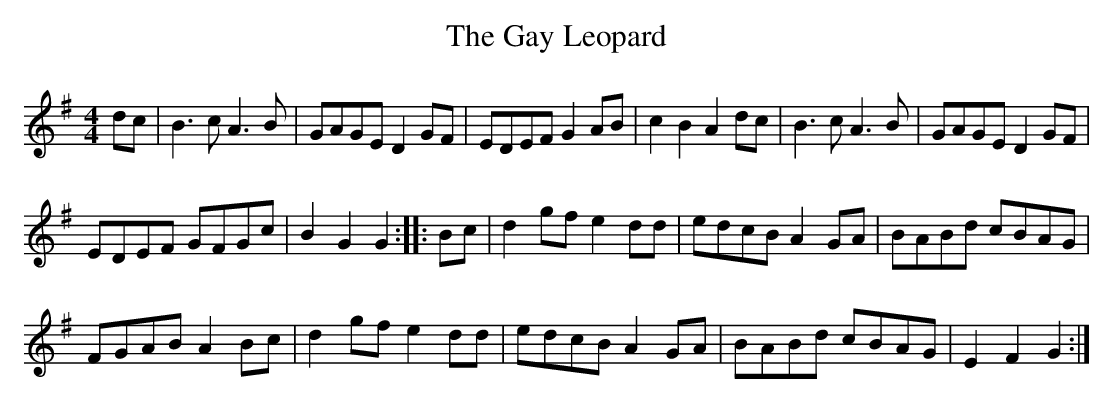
X:1
T:The Gay Leopard
M:4/4
L:1/8
K:G
dc | B3cA3B | GAGE D2GF | EDEF G2AB | c2B2A2dc | B3cA3B | GAGE D2GF |
EDEF GFGc | B2G2G2 :: Bc | d2gfe2dd | edcBA2GA | BABd cBAG |
FGABA2Bc | d2gfe2dd | edcBA2GA | BABd cBAG | E2F2G2 :|
